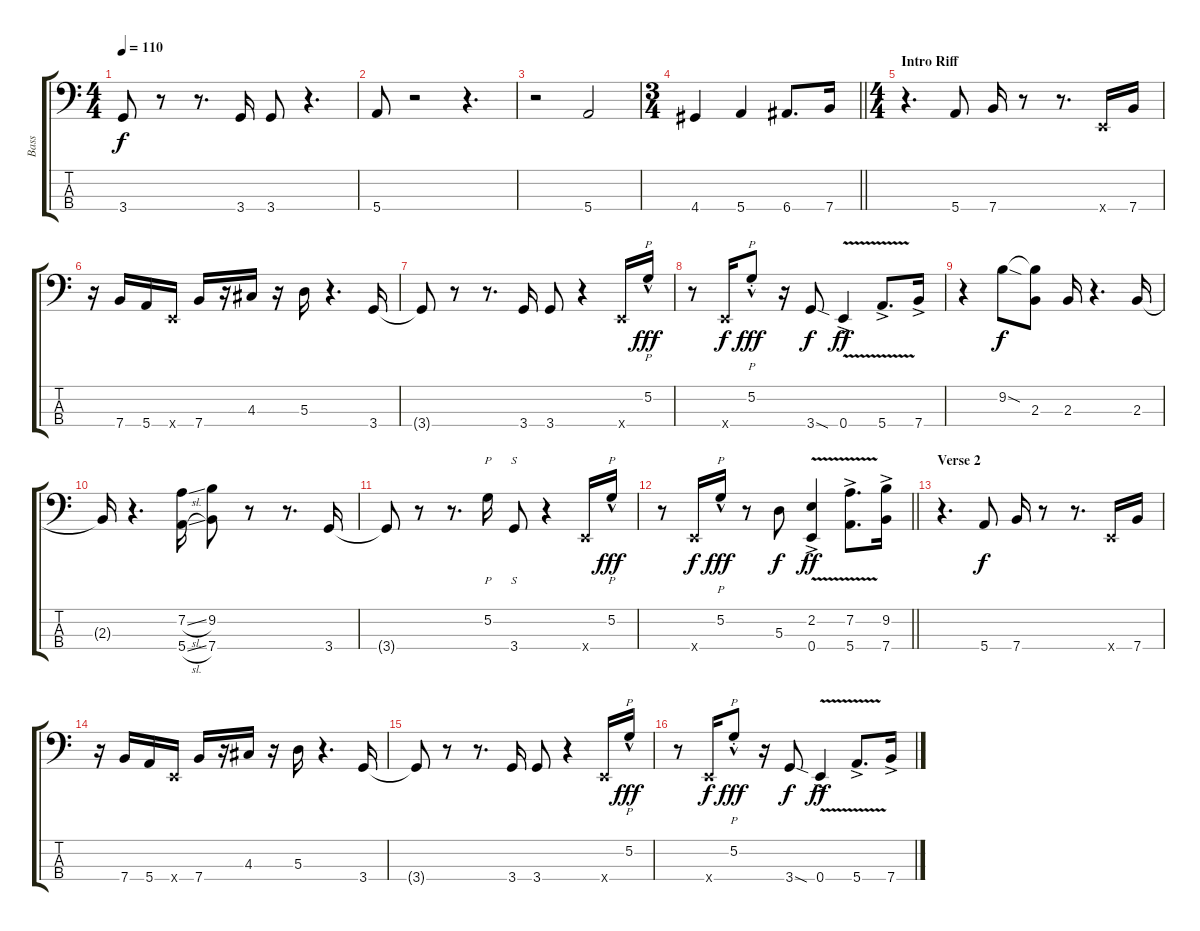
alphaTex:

\track ("Bass" "Bass") {instrument slapbass1}
\staff {score tabs}
\tuning (G2 D2 A1 E1) {hide}
\ts (4 4)
\tempo 110
\clef f4
\ks c
3.4{t}.8{dy f} r.8 r.8{d} 3.4.16 3.4.8 r.4{d} |
5.4.8 r.2 r.4{d} |
r.2 5.4.2 |
\ts (3 4)
\barLineRight lightlight
4.4.4 5.4.4 6.4.8{d} 7.4.16 |
\ts (4 4)
\section ("" "Intro Riff ")
r.4{d} 5.4.8 7.4.16 r.8 r.8{d} 0.4{x}.16 7.4.16 |
r.16 7.4.16 5.4.16 0.4{x}.16 7.4.16 r.16 4.3.16 r.16 5.3.16 r.4{d} 3.4.16 |
3.4{t}.8 r.8 r.8{d} 3.4.16 3.4.8 r.4 0.4{x}.16 5.2{hac}.16{p dy fff} |
r.8 0.4{x}.16{dy f} 5.2{hac st}.8{p dy fff} r.16 3.4{sod}.8{dy f} 0.4{v ac}.4{dy ff} 5.4{v ac}.8{d} 7.4{ac}.16 |
r.4 9.2{sod}.8{dy f} (9.2{t} 2.3).8 2.3.16 r.4{d} 2.3.16 |
2.3{t}.16 r.4{d} (7.2{sl} 5.4{sl}).16 (9.2 7.4).8 r.8 r.8{d} 3.4.16 |
3.4{t}.8 r.8 r.8{d} 5.2.16{p} 3.4.8{s} r.4 0.4{x}.16 5.2{hac}.16{p dy fff} |
\barLineRight lightlight
r.8 0.4{x}.16{dy f} 5.2{hac}.16{p dy fff} r.8 5.3.8{dy f} (2.2 0.4{v ac}).4{dy ff} (7.2 5.4{v ac}).8{d} (9.2 7.4{ac}).16 |
\section ("" "Verse 2")
r.4{d} 5.4.8{dy f} 7.4.16 r.8 r.8{d} 0.4{x}.16 7.4.16 |
r.16 7.4.16 5.4.16 0.4{x}.16 7.4.16 r.16 4.3.16 r.16 5.3.16 r.4{d} 3.4.16 |
3.4{t}.8 r.8 r.8{d} 3.4.16 3.4.8 r.4 0.4{x}.16 5.2{hac}.16{p dy fff} |
r.8 0.4{x}.16{dy f} 5.2{hac st}.8{p dy fff} r.16 3.4{sod}.8{dy f} 0.4{v ac}.4{dy ff} 5.4{v ac}.8{d} 7.4{ac}.16
